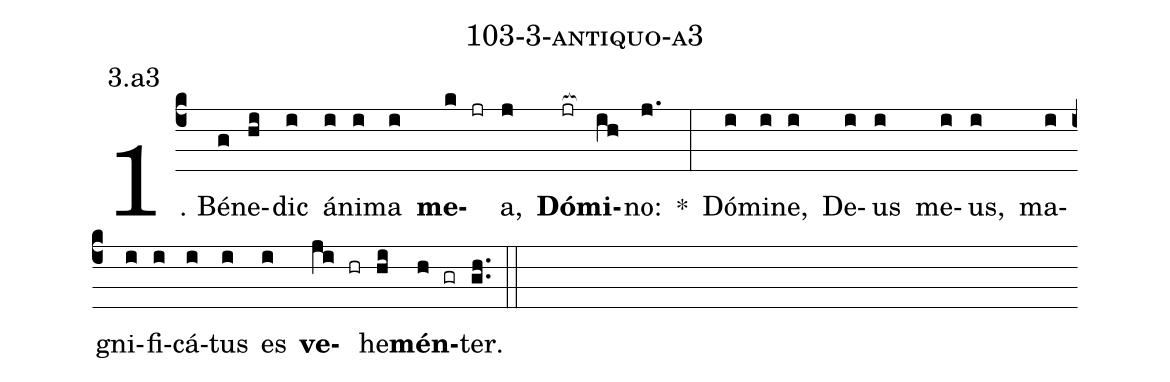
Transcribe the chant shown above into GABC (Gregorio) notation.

name: 103-3-antiquo-a3;
annotation: 3.a3;
%%
(c4)1. Bé(g)ne(hi)dic(i) á(i)ni(i)ma(i) <b>me</b>(k jr)a,(j) <b>Dó</b>(jr[ocb:1{])<b>mi</b>(ih[ocb:0}])no:(j.) *(:) Dó(i)mi(i)ne,(i) De(i)us(i) me(i)us,(i) ma(i)gni(i)fi(i)cá(i)tus(i) es(i) <b>ve</b>(ji hr)he(hi)<b>mén</b>(h gr)ter.(gh..) (::)
